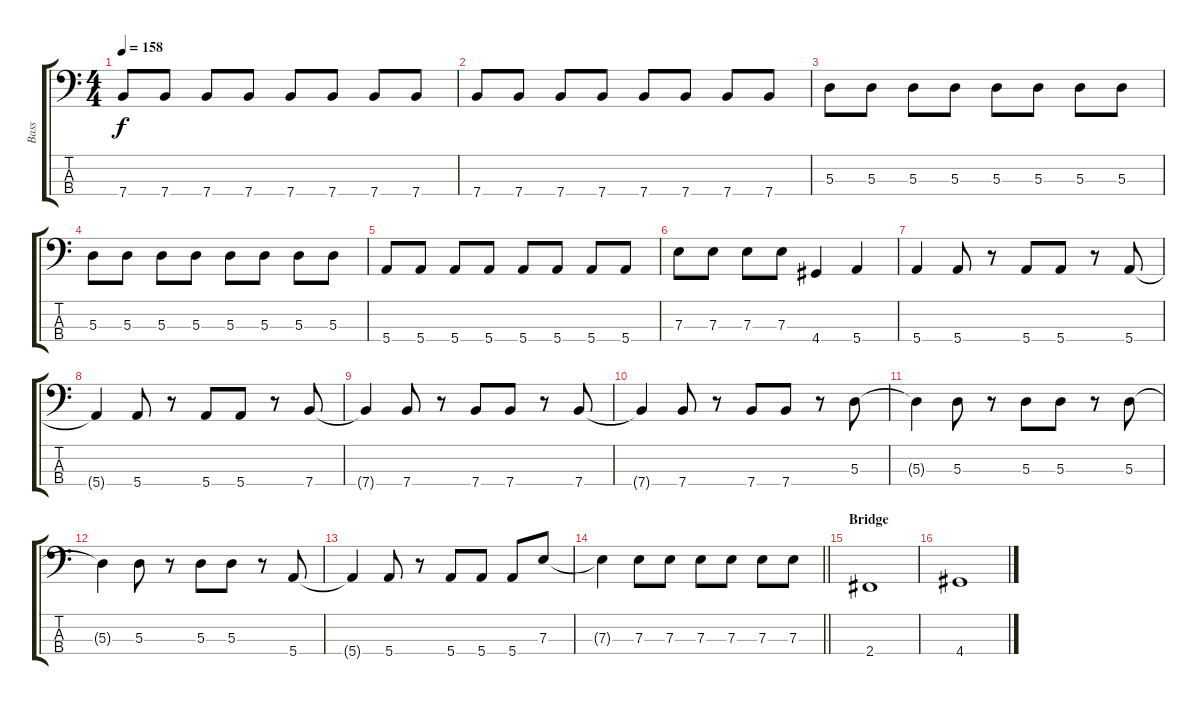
\track ("Bass" "Bass") {instrument electricbasspick}
\staff {score tabs}
\tuning (G2 D2 A1 E1) {hide}
\ts (4 4)
\tempo 158
\clef f4
\ks c
7.4.8{dy f} 7.4.8 7.4.8 7.4.8 7.4.8 7.4.8 7.4.8 7.4.8 |
7.4.8 7.4.8 7.4.8 7.4.8 7.4.8 7.4.8 7.4.8 7.4.8 |
5.3.8 5.3.8 5.3.8 5.3.8 5.3.8 5.3.8 5.3.8 5.3.8 |
5.3.8 5.3.8 5.3.8 5.3.8 5.3.8 5.3.8 5.3.8 5.3.8 |
5.4.8 5.4.8 5.4.8 5.4.8 5.4.8 5.4.8 5.4.8 5.4.8 |
7.3.8 7.3.8 7.3.8 7.3.8 4.4.4 5.4.4 |
5.4.4 5.4.8 r.8 5.4.8 5.4.8 r.8 5.4.8 |
5.4{t}.4 5.4.8 r.8 5.4.8 5.4.8 r.8 7.4.8 |
7.4{t}.4 7.4.8 r.8 7.4.8 7.4.8 r.8 7.4.8 |
7.4{t}.4 7.4.8 r.8 7.4.8 7.4.8 r.8 5.3.8 |
5.3{t}.4 5.3.8 r.8 5.3.8 5.3.8 r.8 5.3.8 |
5.3{t}.4 5.3.8 r.8 5.3.8 5.3.8 r.8 5.4.8 |
5.4{t}.4 5.4.8 r.8 5.4.8 5.4.8 5.4.8 7.3.8 |
\barLineRight lightlight
7.3{t}.4 7.3.8 7.3.8 7.3.8 7.3.8 7.3.8 7.3.8 |
\section ("" "Bridge")
2.4.1 |
4.4.1
